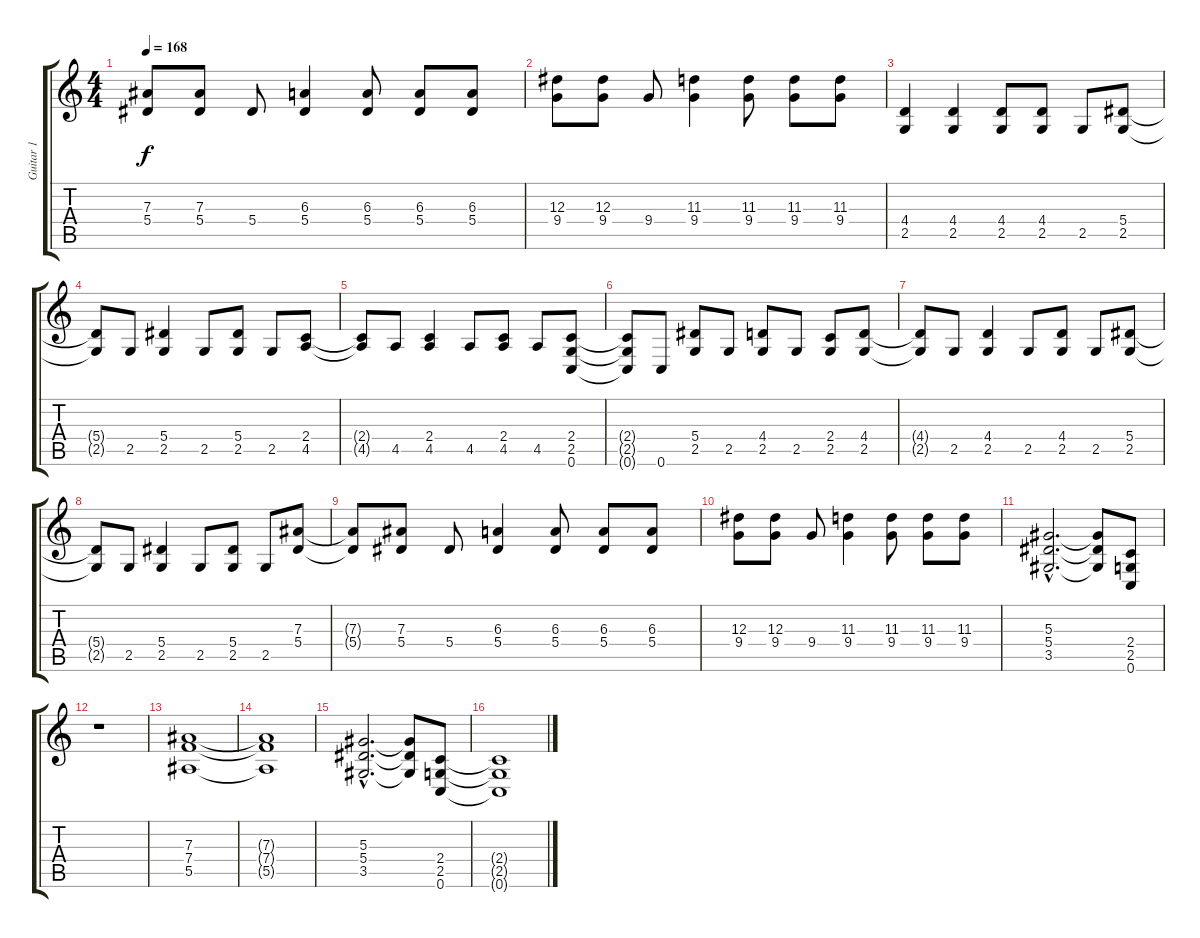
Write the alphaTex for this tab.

\track ("Guitar 1" "Guitar 1") {instrument distortionguitar}
\staff {score tabs}
\tuning (C4 G3 Eb3 Bb2 F2 C2) {hide}
\ts (4 4)
\tempo 168
\clef g2
\ks c
(7.3{t} 5.4{t}).8{dy f} (7.3 5.4).8 5.4.8 (6.3 5.4).4 (6.3 5.4).8 (6.3 5.4).8 (6.3 5.4).8 |
(12.3 9.4).8 (12.3 9.4).8 9.4.8 (11.3 9.4).4 (11.3 9.4).8 (11.3 9.4).8 (11.3 9.4).8 |
(4.4 2.5).4 (4.4 2.5).4 (4.4 2.5).8 (4.4 2.5).8 2.5.8 (5.4 2.5).8 |
(5.4{t} 2.5{t}).8 2.5.8 (5.4 2.5).4 2.5.8 (5.4 2.5).8 2.5.8 (2.4 4.5).8 |
(2.4{t} 4.5{t}).8 4.5.8 (2.4 4.5).4 4.5.8 (2.4 4.5).8 4.5.8 (2.4 2.5 0.6).8 |
(2.4{t} 2.5{t} 0.6{t}).8 0.6.8 (5.4 2.5).8 2.5.8 (4.4 2.5).8 2.5.8 (2.4 2.5).8 (4.4 2.5).8 |
(4.4{t} 2.5{t}).8 2.5.8 (4.4 2.5).4 2.5.8 (4.4 2.5).8 2.5.8 (5.4 2.5).8 |
(5.4{t} 2.5{t}).8 2.5.8 (5.4 2.5).4 2.5.8 (5.4 2.5).8 2.5.8 (7.3 5.4).8 |
(7.3{t} 5.4{t}).8 (7.3 5.4).8 5.4.8 (6.3 5.4).4 (6.3 5.4).8 (6.3 5.4).8 (6.3 5.4).8 |
(12.3 9.4).8 (12.3 9.4).8 9.4.8 (11.3 9.4).4 (11.3 9.4).8 (11.3 9.4).8 (11.3 9.4).8 |
(5.3{hac} 5.4{hac} 3.5{hac}).2{d} (5.3{t} 5.4{t} 3.5{t}).8 (2.4 2.5 0.6).8 |
r.1 |
(7.3 7.4 5.5).1 |
(7.3{t} 7.4{t} 5.5{t}).1 |
(5.3{hac} 5.4{hac} 3.5{hac}).2{d} (5.3{t} 5.4{t} 3.5{t}).8 (2.4 2.5 0.6).8 |
(2.4{t} 2.5{t} 0.6{t}).1
